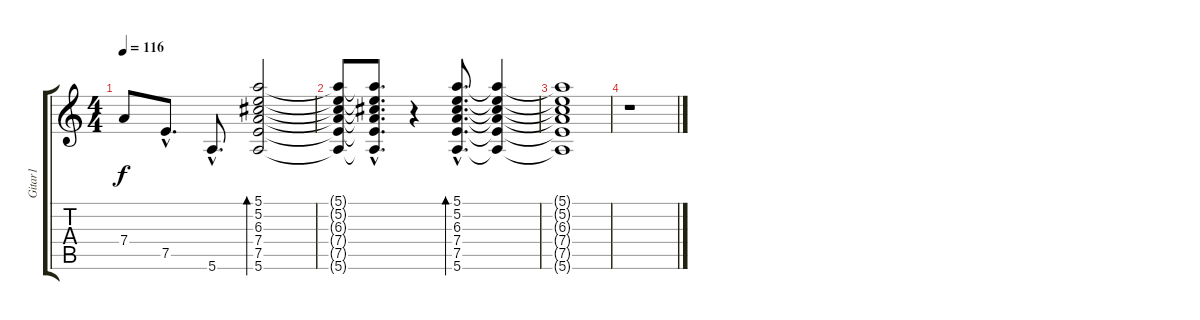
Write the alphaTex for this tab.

\track ("Gitar1" "Gitar1") {instrument electricguitarclean}
\staff {score tabs}
\tuning (E4 B3 G3 D3 A2 E2) {hide}
\ts (4 4)
\tempo 116
\clef g2
\ks c
7.4{t}.8{dy f} 7.5{hac}.8{d} 5.6{hac}.8{d} (5.1 5.2 6.3 7.4 7.5 5.6).2{bd 480} |
(5.1{t} 5.2{t} 6.3{t} 7.4{t} 7.5{t} 5.6{t}).8 (5.1{hac t} 5.2{hac t} 6.3{hac t} 7.4{hac t} 7.5{hac t} 5.6{hac t}).8{d} r.4 (5.1{hac} 5.2{hac} 6.3{hac} 7.4{hac} 7.5{hac} 5.6{hac}).8{d bd 480} (5.1{t} 5.2{t} 6.3{t} 7.4{t} 7.5{t} 5.6{t}).4 |
(5.1{t} 5.2{t} 6.3{t} 7.4{t} 7.5{t} 5.6{t}).1 |
r.1
